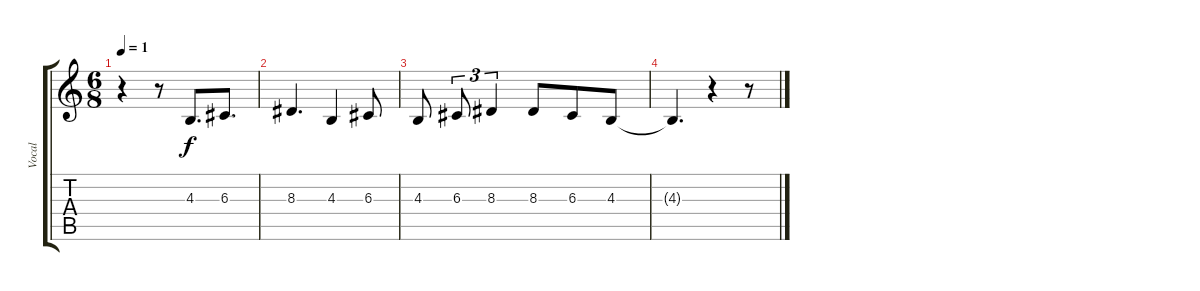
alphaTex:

\track ("Vocal" "Vocal") {instrument lead6voice}
\staff {score tabs}
\tuning (E4 B3 G3 D3 A2 E2) {hide}
\ts (6 8)
\tempo 1
\clef g2
\ks c
r.4{dy f} r.8 4.3.8{d} 6.3.8{d} |
8.3.4{d} 4.3.4 6.3.8 |
4.3.8 6.3.8{tu (3 2)} 8.3.4{tu (3 2)} 8.3.8 6.3.8 4.3.8 |
4.3{t}.4{d} r.4 r.8
